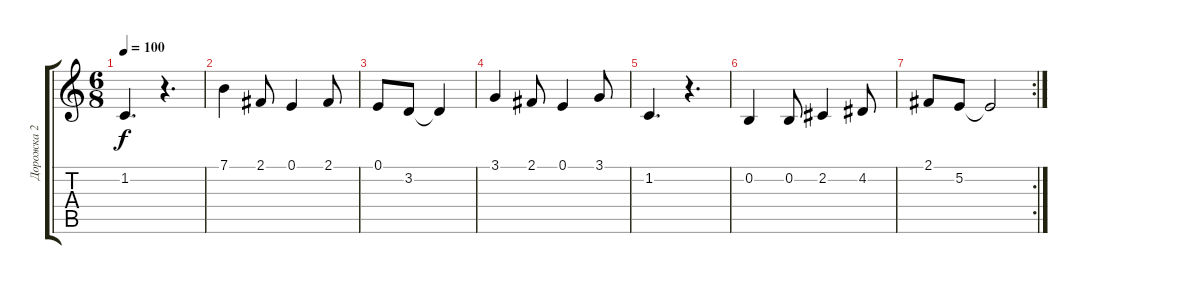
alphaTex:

\track ("Дорожка 2" "Дорожка 2") {instrument oboe}
\staff {score tabs}
\tuning (E4 B3 G3 D3 A2 E2) {hide}
\ts (6 8)
\tempo 100
\clef g2
\ks c
1.2.4{d dy f} r.4{d} |
7.1.4 2.1.8 0.1.4 2.1.8 |
0.1.8 3.2.8 3.2{t}.4 |
3.1.4 2.1.8 0.1.4 3.1.8 |
1.2.4{d} r.4{d} |
0.2.4 0.2.8 2.2.4 4.2.8 |
\rc 2
2.1.8 5.2.8 5.2{t}.2
